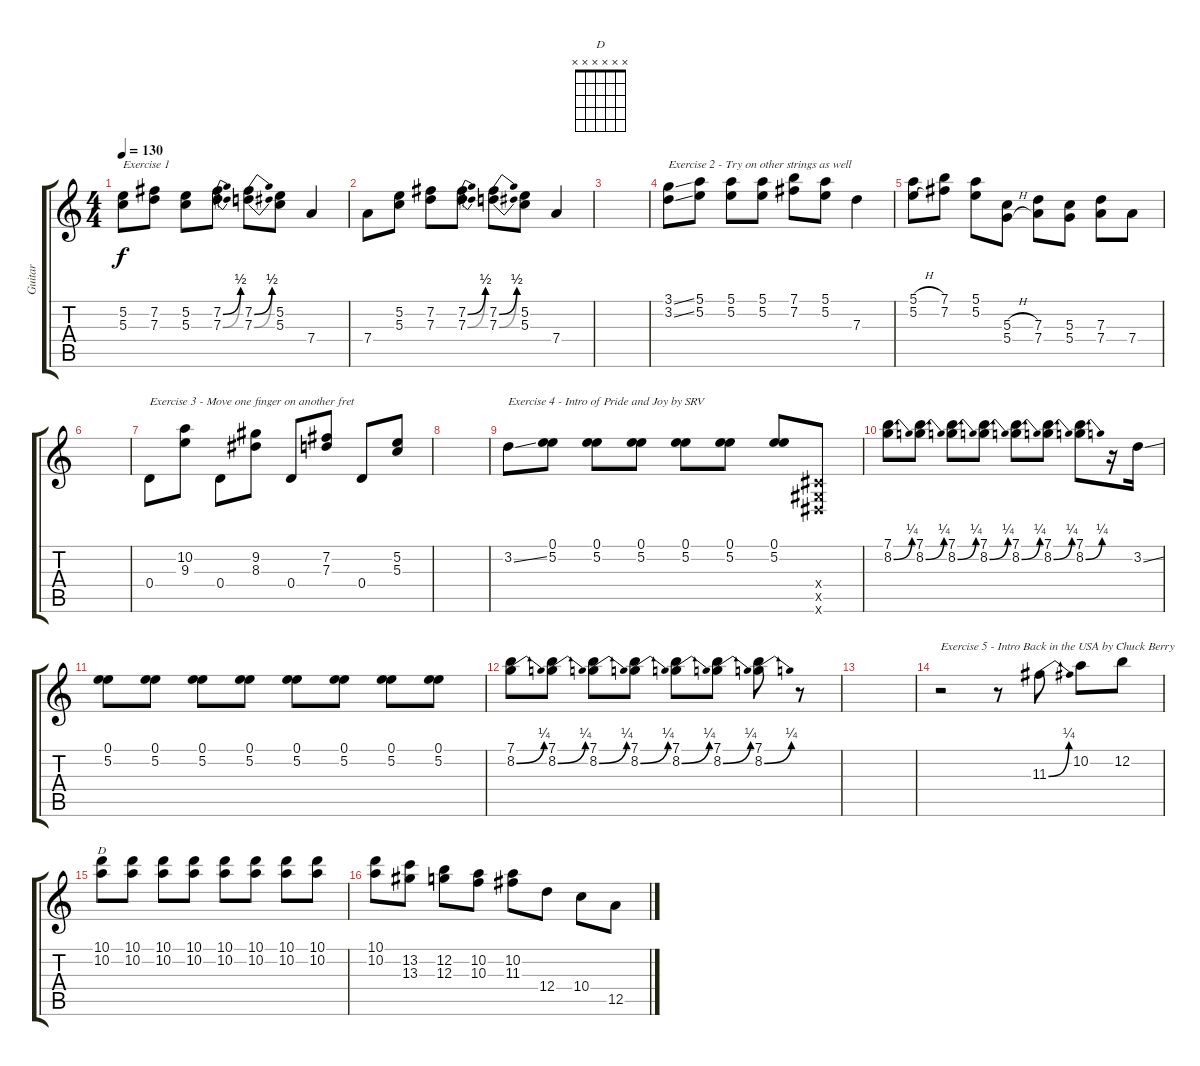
\track ("Guitar" "Guitar") {instrument overdrivenguitar}
\staff {score tabs}
\tuning (E4 B3 G3 D3 A2 E2) {hide}
\chord ("D" x x x x x x) {firstfret 0}
\ts (4 4)
\tempo 130
\clef g2
\ks c
(5.2 5.3).8{txt "Exercise 1" dy f instrument overdrivenguitar} (7.2 7.3).8 (5.2 5.3).8 (7.2{be (bend 0 0 60 2)} 7.3{be (bend 0 0 60 2)}).8 (7.2{be (bend 0 0 60 2)} 7.3{be (bend 0 0 60 2)}).8 (5.2 5.3).8 7.4.4 |
7.4.8 (5.2 5.3).8 (7.2 7.3).8 (7.2{be (bend 0 0 60 2)} 7.3{be (bend 0 0 60 2)}).8 (7.2{be (bend 0 0 60 2)} 7.3{be (bend 0 0 60 2)}).8 (5.2 5.3).8 7.4.4 |
|
(3.1{ss} 3.2{ss}).8{txt "Exercise 2 - Try on other strings as well"} (5.1 5.2).8 (5.1 5.2).8 (5.1 5.2).8 (7.1 7.2).8 (5.1 5.2).8 7.3.4 |
(5.1{h} 5.2{h}).8 (7.1 7.2).8 (5.1 5.2).8 (5.3{h} 5.4{h}).8 (7.3 7.4).8 (5.3 5.4).8 (7.3 7.4).8 7.4.8 |
|
0.4.8{txt "Exercise 3 - Move one finger on another fret"} (10.2 9.3).8 0.4.8 (9.2 8.3).8 0.4.8 (7.2 7.3).8 0.4.8 (5.2 5.3).8 |
|
3.2{ss}.8{txt "Exercise 4 - Intro of Pride and Joy by SRV"} (0.1 5.2).8 (0.1 5.2).8 (0.1 5.2).8 (0.1 5.2).8 (0.1 5.2).8 (0.1 5.2).8 (-1.4{x} -1.5{x} -1.6{x}).8 |
(7.1 8.2{be (bend 0 0 60 1)}).8 (7.1 8.2{be (bend 0 0 60 1)}).8 (7.1 8.2{be (bend 0 0 60 1)}).8 (7.1 8.2{be (bend 0 0 60 1)}).8 (7.1 8.2{be (bend 0 0 60 1)}).8 (7.1 8.2{be (bend 0 0 60 1)}).8 (7.1 8.2{be (bend 0 0 60 1)}).8 r.16 3.2{ss}.16 |
(0.1 5.2).8 (0.1 5.2).8 (0.1 5.2).8 (0.1 5.2).8 (0.1 5.2).8 (0.1 5.2).8 (0.1 5.2).8 (0.1 5.2).8 |
(7.1 8.2{be (bend 0 0 60 1)}).8 (7.1 8.2{be (bend 0 0 60 1)}).8 (7.1 8.2{be (bend 0 0 60 1)}).8 (7.1 8.2{be (bend 0 0 60 1)}).8 (7.1 8.2{be (bend 0 0 60 1)}).8 (7.1 8.2{be (bend 0 0 60 1)}).8 (7.1 8.2{be (bend 0 0 60 1)}).8 r.8 |
|
r.2{txt "Exercise 5 - Intro Back in the USA by Chuck Berry"} r.8 11.3{be (bend 0 0 60 1)}.8 10.2.8 12.2.8 |
(10.1 10.2).8{ch "D"} (10.1 10.2).8 (10.1 10.2).8 (10.1 10.2).8 (10.1 10.2).8 (10.1 10.2).8 (10.1 10.2).8 (10.1 10.2).8 |
(10.1 10.2).8 (13.2 13.3).8 (12.2 12.3).8 (10.2 10.3).8 (10.2 11.3).8 12.4.8 10.4.8 12.5.8
